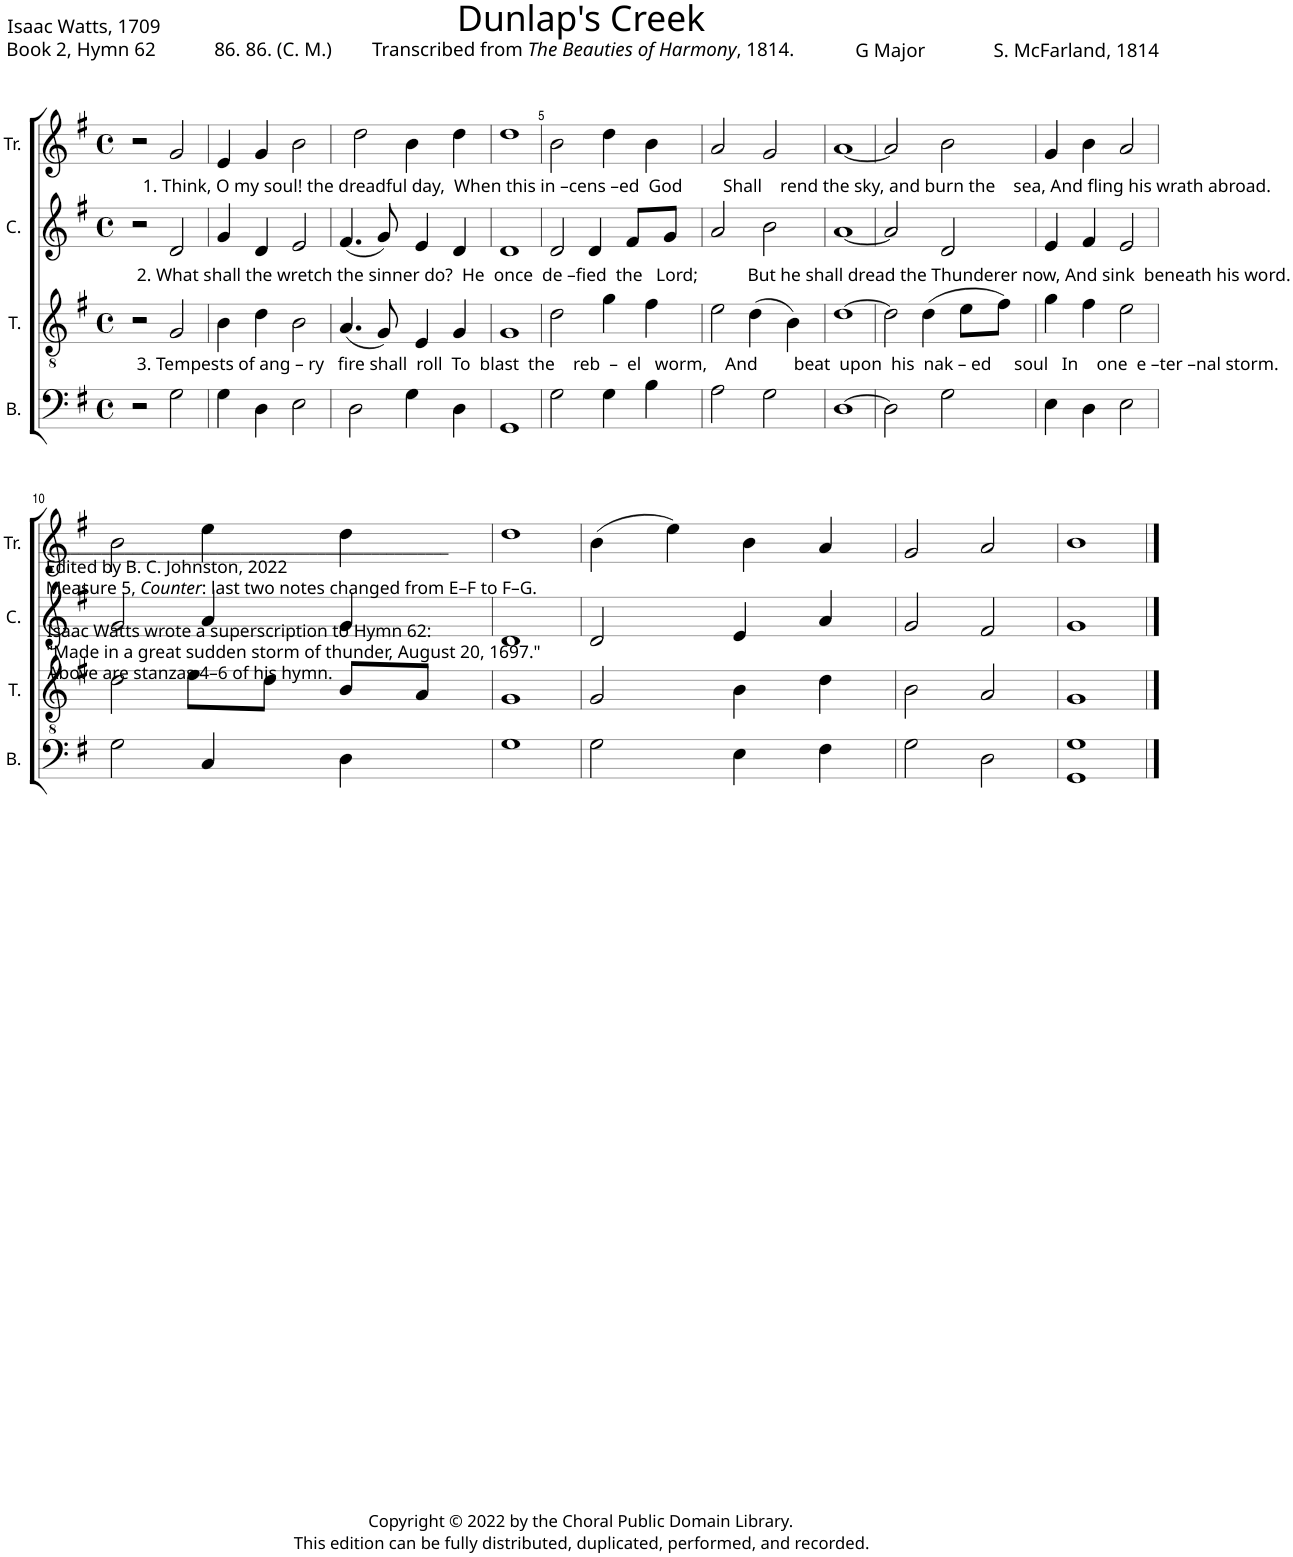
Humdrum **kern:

**kern	**kern	**kern	**kern
*part4	*part3	*part2	*part1
*staff4	*staff3	*staff2	*staff1
*I"B.	*I"T.	*I"C.	*I"Tr.
*I'B.	*I'T.	*I'C.	*I'Tr.
*clefF4	*clefGv2	*clefG2	*clefG2
*k[f#]	*k[f#]	*k[f#]	*k[f#]
*M4/4	*M4/4	*M4/4	*M4/4
*met(c)	*met(c)	*met(c)	*met(c)
=1	=1	=1	=1
2r	2r	2r	2r
!	!	!	!LO:TX:b:t=1. Think, O my soul! the dreadful day,  When this in –cens –ed  God         Shall    rend the sky, and burn the    sea, And fling his wrath abroad.
!	!	!LO:TX:b:t=2. What shall the wretch the sinner do?  He  once  de –fied  the   Lord;           But he shall dread the Thunderer now, And sink  beneath his word.	!
!	!LO:TX:b:t=3. Tempests of ang – ry   fire shall  roll  To  blast  the    reb  –  el   worm,    And        beat  upon  his  nak – ed     soul   In    one  e –ter –nal storm.	!	!
!LO:TX:b:t=____________________________________________________	!	!	!
!LO:TX:b:t=Edited by B. C. Johnston, 2022	!	!	!
!LO:TX:b:t=Measure 5,	!	!	!
!LO:TX:b:i:t=Counter	!	!	!
!LO:TX:b:t=&colon; last two notes changed from E–F to F–G.	!	!	!
!LO:TX:b:t=Isaac Watts wrote a superscription to Hymn 62&colon;	!	!	!
!LO:TX:b:t="Made in a great sudden storm of thunder, August 20, 1697."	!	!	!
!LO:TX:b:t=Above are stanzas 4–6 of his hymn.	!	!	!
2G\	2G/	2d/	2g/
=2	=2	=2	=2
4G\	4B\	4g/	4e/
4D\	4d\	4d/	4g/
2E\	2B\	2e/	2b\
=3	=3	=3	=3
2D\	(4.A/	(4.f#/	2dd\
.	8G/)	8g/)	.
4G\	4E/	4e/	4b\
4D\	4G/	4d/	4dd\
=4	=4	=4	=4
1GG	1G	1d	1dd
=5	=5	=5	=5
2G\	2d\	2d/	2b\
4G\	4g\	4d/	4dd\
4B\	4f#\	8f#/L	4b\
.	.	8g/J	.
=6	=6	=6	=6
2A\	2e\	2a/	2a/
2G\	(4d\	2b\	2g/
.	4B\)	.	.
=7	=7	=7	=7
[1D	[1d	[1a	[1a
=8	=8	=8	=8
2D\]	2d\]	2a/]	2a/]
2G\	(4d\	2d/	2b\
.	8e\L	.	.
.	8f#\J)	.	.
=9	=9	=9	=9
4E\	4g\	4e/	4g/
4D\	4f#\	4f#/	4b\
2E\	2e\	2e/	2a/
!!LO:LB:g=z
=10	=10	=10	=10
2G\	2d\	2g/	2b\
4C/	8e\L	4a/	4ee\
.	8d\J	.	.
4D\	8B/L	4g/	4dd\
.	8A/J	.	.
=11	=11	=11	=11
1G	1G	1d	1dd
=12	=12	=12	=12
2G\	2G/	2d/	(4b\
.	.	.	4ee\)
4E\	4B\	4e/	4b\
4F#\	4d\	4a/	4a/
=13	=13	=13	=13
2G\	2B\	2g/	2g/
2D\	2A/	2f#/	2a/
=14	=14	=14	=14
1GG 1G	1G	1g	1b
==	==	==	==
*-	*-	*-	*-
